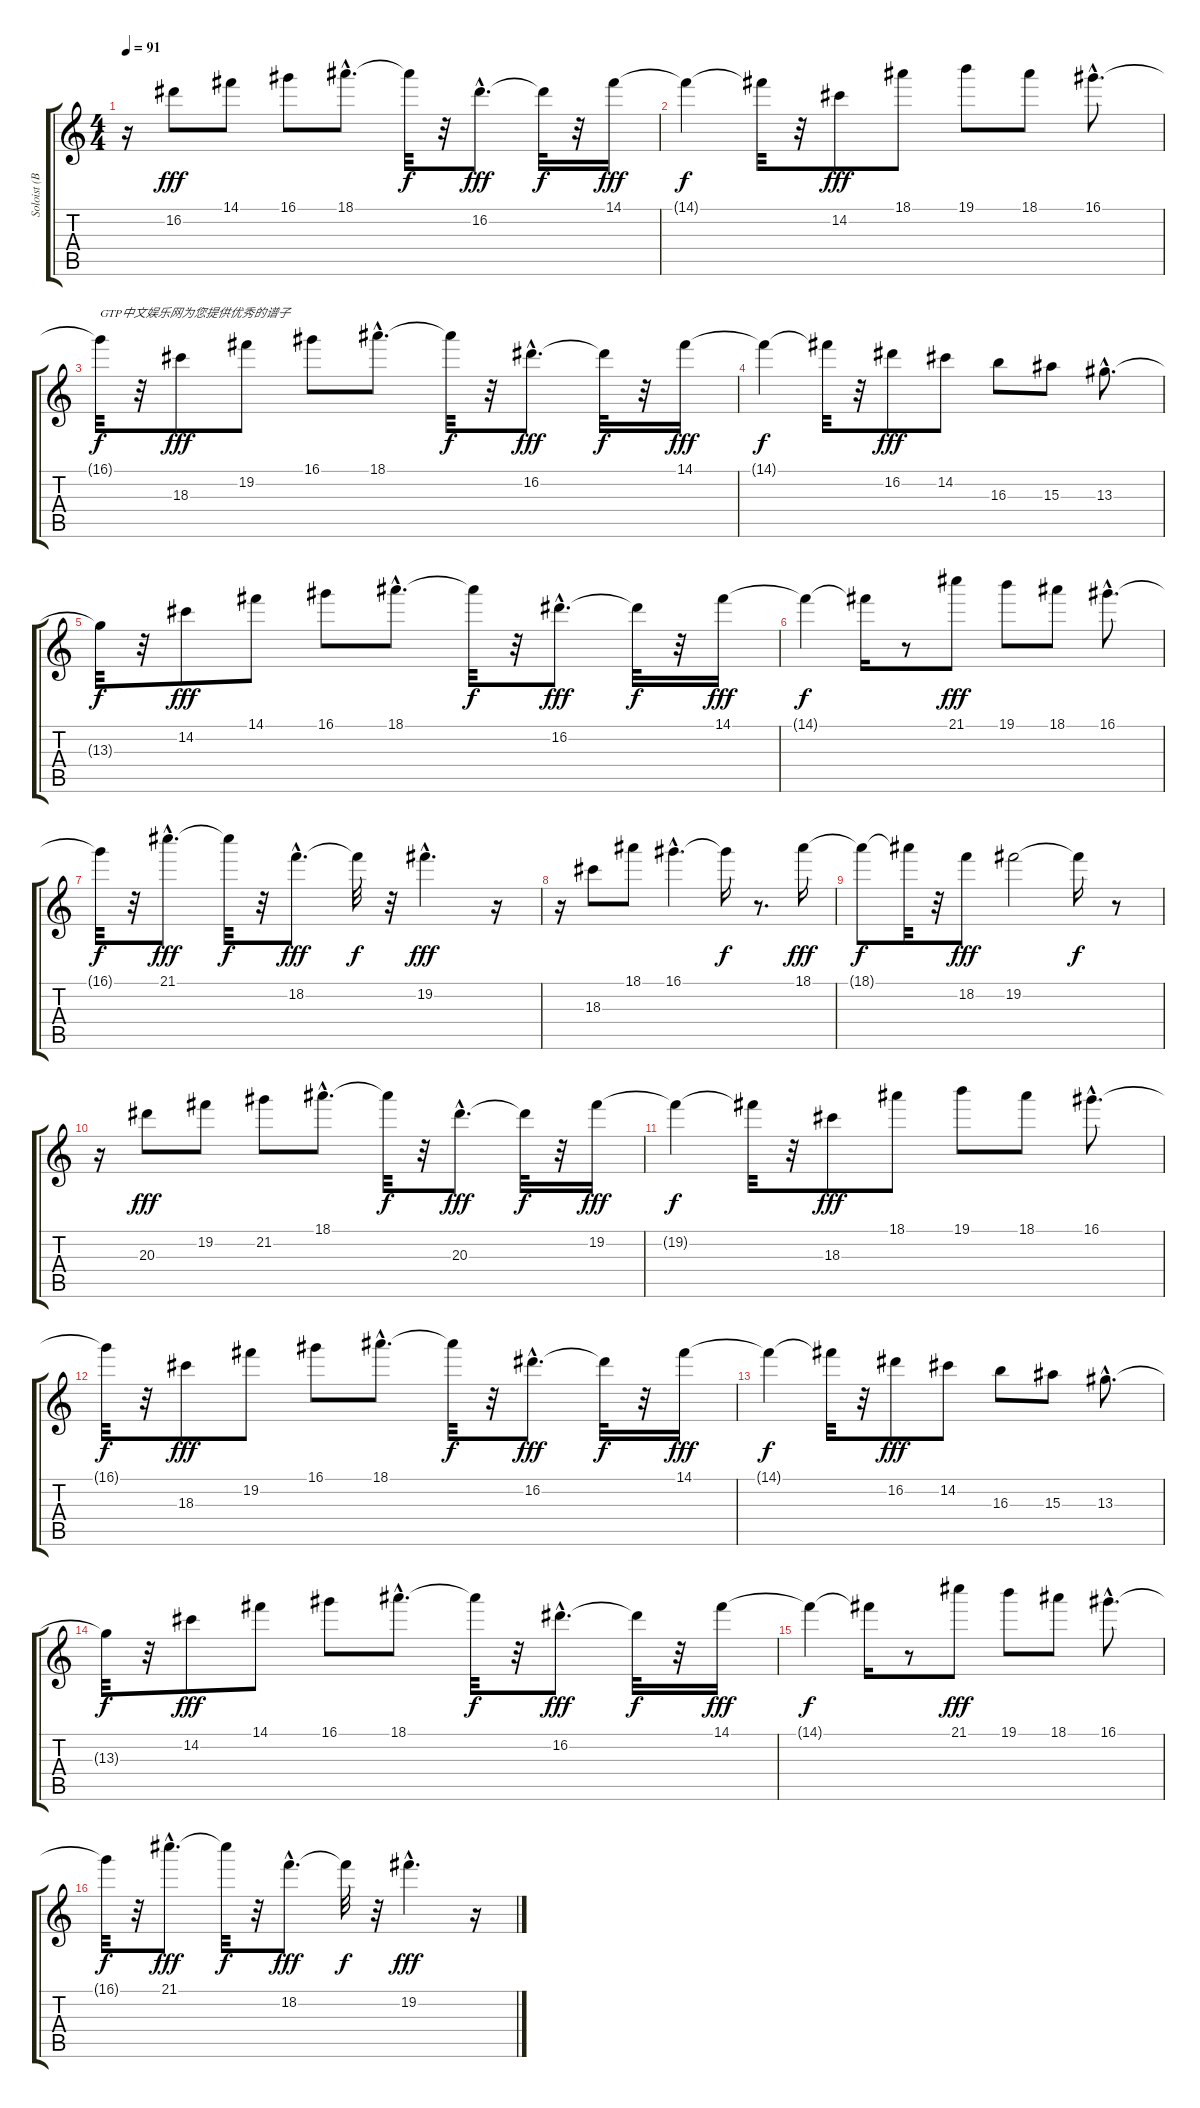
\track ("Soloist (BB) (none)" "Soloist (B") {instrument overdrivenguitar}
\staff {score tabs}
\tuning (E4 B3 G3 D3 A2 E2) {hide}
\ts (4 4)
\tempo 91
\clef g2
\ks c
r.16{dy fff instrument overdrivenguitar} 16.2.8 14.1.8 16.1.8 18.1{hac}.8{d} 18.1{t}.32{dy f} r.32 16.2{hac}.8{d dy fff} 16.2{t}.32{dy f} r.32 14.1.16{dy fff} |
14.1{t}.4{dy f} 14.1{t}.32 r.32 14.2.8{dy fff} 18.1.8 19.1.8 18.1.8 16.1{hac}.8{d} |
16.1{t}.32{txt "GTP中文娱乐网为您提供优秀的谱子" dy f} r.32 18.3.8{dy fff} 19.2.8 16.1.8 18.1{hac}.8{d} 18.1{t}.32{dy f} r.32 16.2{hac}.8{d dy fff} 16.2{t}.32{dy f} r.32 14.1.16{dy fff} |
14.1{t}.4{dy f} 14.1{t}.32 r.32 16.2.8{dy fff} 14.2.8 16.3.8 15.3.8 13.3{hac}.8{d} |
13.3{t}.32{dy f} r.32 14.2.8{dy fff} 14.1.8 16.1.8 18.1{hac}.8{d} 18.1{t}.32{dy f} r.32 16.2{hac}.8{d dy fff} 16.2{t}.32{dy f} r.32 14.1.16{dy fff} |
14.1{t}.4{dy f} 14.1{t}.16 r.8 21.1.8{dy fff} 19.1.8 18.1.8 16.1{hac}.8{d} |
16.1{t}.32{dy f} r.32 21.1{hac}.8{d dy fff} 21.1{t}.32{dy f} r.32 18.2{hac}.8{d dy fff} 18.2{t}.32{dy f} r.32 19.2{hac}.4{d dy fff} r.16 |
r.16 18.3.8 18.1.8 16.1{hac}.4{d} 16.1{t}.16{dy f} r.8{d} 18.1.16{dy fff} |
18.1{t}.8{dy f} 18.1{t}.32 r.32 18.2.8{dy fff} 19.2.2 19.2{t}.16{dy f} r.8 |
r.16 20.3.8{dy fff} 19.2.8 21.2.8 18.1{hac}.8{d} 18.1{t}.32{dy f} r.32 20.3{hac}.8{d dy fff} 20.3{t}.32{dy f} r.32 19.2.16{dy fff} |
19.2{t}.4{dy f} 19.2{t}.32 r.32 18.3.8{dy fff} 18.1.8 19.1.8 18.1.8 16.1{hac}.8{d} |
16.1{t}.32{dy f} r.32 18.3.8{dy fff} 19.2.8 16.1.8 18.1{hac}.8{d} 18.1{t}.32{dy f} r.32 16.2{hac}.8{d dy fff} 16.2{t}.32{dy f} r.32 14.1.16{dy fff} |
14.1{t}.4{dy f} 14.1{t}.32 r.32 16.2.8{dy fff} 14.2.8 16.3.8 15.3.8 13.3{hac}.8{d} |
13.3{t}.32{dy f} r.32 14.2.8{dy fff} 14.1.8 16.1.8 18.1{hac}.8{d} 18.1{t}.32{dy f} r.32 16.2{hac}.8{d dy fff} 16.2{t}.32{dy f} r.32 14.1.16{dy fff} |
14.1{t}.4{dy f} 14.1{t}.16 r.8 21.1.8{dy fff} 19.1.8 18.1.8 16.1{hac}.8{d} |
16.1{t}.32{dy f} r.32 21.1{hac}.8{d dy fff} 21.1{t}.32{dy f} r.32 18.2{hac}.8{d dy fff} 18.2{t}.32{dy f} r.32 19.2{hac}.4{d dy fff} r.16
